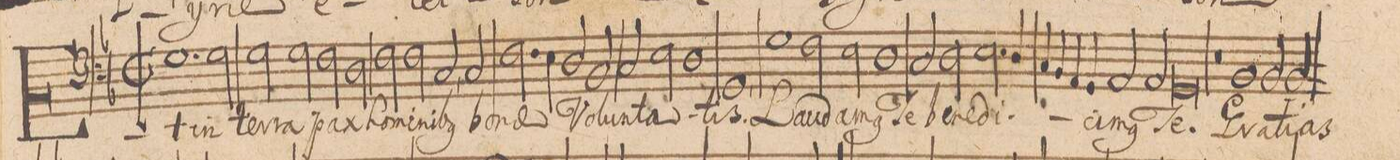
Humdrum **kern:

**kern	**text
*I"BASSVS.	*
*clefF4	*
*k[b-]	*
*met(c|)	*
*M2/1	*
1.G\	Et
*2\right	*
2G\	in
=2-	=2-
2G\	ter-
2G\	-ra
2F\	pax
2D\	ho-
=3-	=3-
2F\	-mi-
2F\	-ni-
2C,</	-b(us)
2C/	Bo-
=4-	=4-
2.F\	-nae
4E\	.
2D/	Vo-
2BB-/	-lun-
=5-	=5-
2C/	-ta-
2E\	.
1D\	.
=6-	=6-
1GG/,<	-tis.
1G\	Lau-
=7-	=7-
2F\	-da-
2E\	-m(us)
1D\	Te
=8-	=8-
2C/	be-
2D\	-ne-
2.E\	-di-
4D/	.
=9-	=9-
4C/	.
4BB-/	.
4AA/	.
4GG/	.
2AA/	-ci-
2AA/	-m(us)
=10-	=10-
0GG/	Te.
=11-	=11-
0r	.
=12-	=12-
1BB-/	Gra-
2BB-/	-ti-
2BB-/	-as
=13-	=13-
*-	*-
